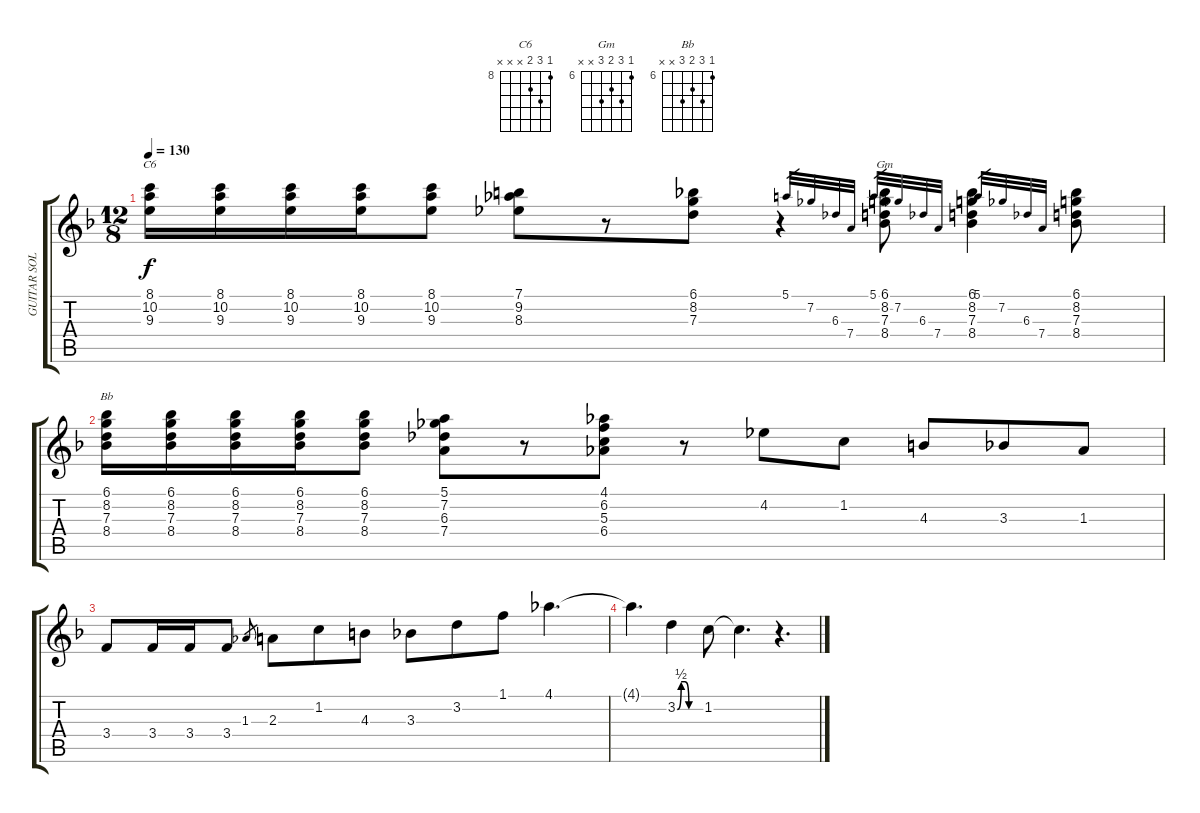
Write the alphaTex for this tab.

\track ("GUITAR SOLO" "GUITAR SOL") {instrument electricguitarjazz}
\staff {score tabs}
\tuning (E4 B3 G3 D3 A2 E2) {hide}
\chord ("C6" 8 10 9 x x x) {firstfret 8}
\chord ("Gm" 6 8 7 8 x x) {firstfret 6}
\chord ("Bb" 6 8 7 8 x x) {firstfret 6}
\ts (12 8)
\tempo 130
\clef g2
\ks f
(8.1 10.2 9.3).16{ch "C6" dy f} (8.1 10.2 9.3).16 (8.1 10.2 9.3).16 (8.1 10.2 9.3).16 (8.1 10.2 9.3).8 (7.1 9.2 8.3).8 r.8 (6.1 8.2 7.3).8 r.4 5.1.32{gr} 7.2.32{gr} 6.3.32{gr} 7.4.32{gr} (6.1 8.2 7.3 8.4).8{ch "Gm"} 5.1.32{gr} 7.2.32{gr} 6.3.32{gr} 7.4.32{gr} (6.1 8.2 7.3 8.4).4 5.1.32{gr} 7.2.32{gr} 6.3.32{gr} 7.4.32{gr} (6.1 8.2 7.3 8.4).8 |
(6.1 8.2 7.3 8.4).16{ch "Bb"} (6.1 8.2 7.3 8.4).16 (6.1 8.2 7.3 8.4).16 (6.1 8.2 7.3 8.4).16 (6.1 8.2 7.3 8.4).8 (5.1 7.2 6.3 7.4).8 r.8 (4.1 6.2 5.3 6.4).8 r.8 4.2.8 1.2.8 4.3.8 3.3.8 1.3.8 |
3.4.8 3.4.16 3.4.16 3.4.8 1.3.8{gr} 2.3.8 1.2.8 4.3.8 3.3.8 3.2.8 1.1.8 4.1.4{d} |
4.1{t}.4{d} 3.2{be (custom 0 0 10 2 20 2 30 0 60 0)}.4 1.2.8 1.2{t}.4{d} r.4{d}
